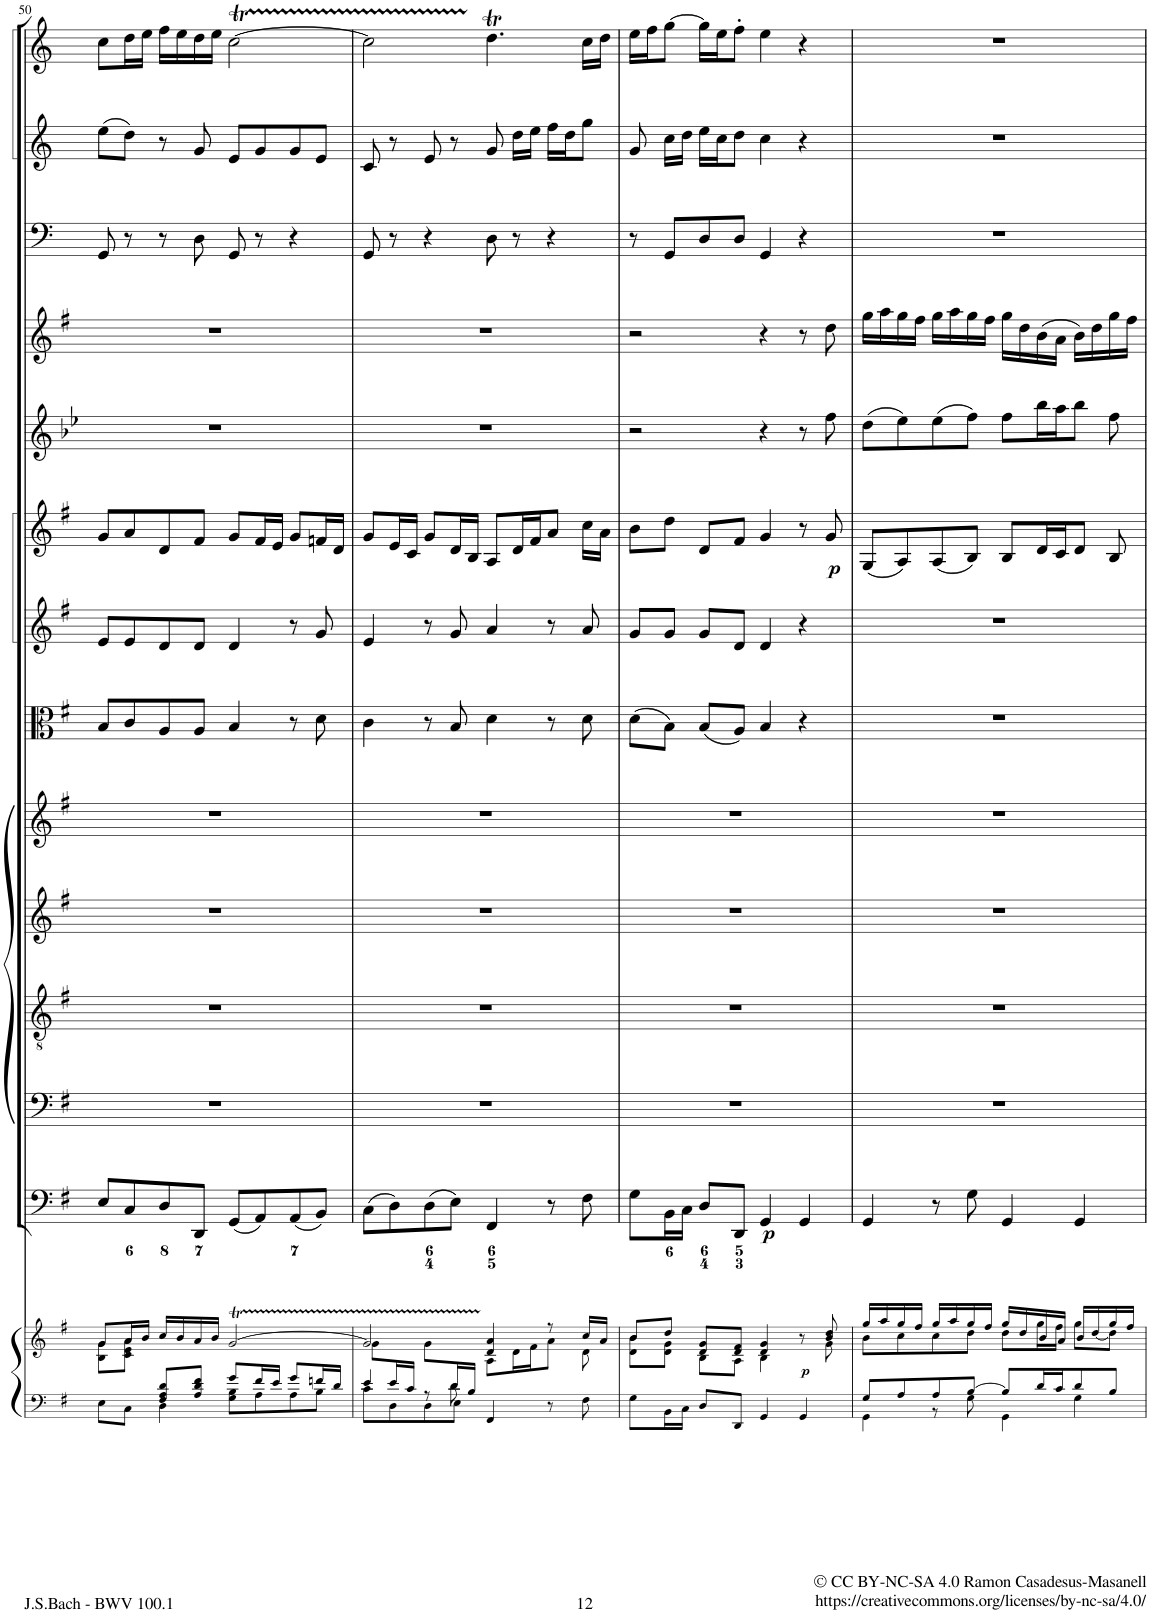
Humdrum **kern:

**kern	**kern	**kern	**kern	**kern	**kern	**kern	**kern	**kern	**kern	**kern	**kern	**kern	**kern	**kern
*part14	*part14	*part13	*part12	*part11	*part10	*part9	*part8	*part7	*part6	*part5	*part4	*part3	*part2	*part1
*staff15	*staff14	*staff13	*staff12	*staff11	*staff10	*staff9	*staff8	*staff7	*staff6	*staff5	*staff4	*staff3	*staff2	*staff1
*I"Piano reduction	*	*I"Organo e Continuo	*I"Basso	*I"Tenore	*I"Alto	*I"Soprano	*I"Viola	*I"Violino II	*I"Violino I	*I"Oboe d'amore	*I"Flauto Traverso	*I"Timpani	*I"Corno II	*I"Corno I
*I'Pno	*	*	*	*	*	*	*	*	*	*I'Ob	*I'Fl	*I'Timp	*	*
!!LO:PB:g=z
*clefF4	*clefG2	*clefF4	*clefF4	*clefGv2	*clefG2	*clefG2	*clefC3	*clefG2	*clefG2	*clefG2	*clefG2	*clefF4	*clefG2	*clefG2
*	*	*	*	*	*	*	*	*	*	*Trd2c3	*	*	*Trd3c5	*Trd3c5
*k[f#]	*k[f#]	*k[f#]	*k[f#]	*k[f#]	*k[f#]	*k[f#]	*k[f#]	*k[f#]	*k[f#]	*k[b-e-]	*k[f#]	*k[]	*k[]	*k[]
*M2/2	*M2/2	*M2/2	*M2/2	*M2/2	*M2/2	*M2/2	*M2/2	*M2/2	*M2/2	*M2/2	*M2/2	*M2/2	*M2/2	*M2/2
*met(c|)	*met(c|)	*met(c|)	*met(c|)	*met(c|)	*met(c|)	*met(c|)	*met(c|)	*met(c|)	*met(c|)	*met(c|)	*met(c|)	*met(c|)	*met(c|)	*met(c|)
=50	=50	=50	=50	=50	=50	=50	=50	=50	=50	=50	=50	=50	=50	=50
*^	*^	*	*	*	*	*	*	*	*	*	*	*	*	*
4ryy	8E\L	8g/L	8B\ 8g\L	8E/L	1r	1r	1r	1r	8B/L	8e/L	8g/L	1r	1r	8GG/	(8ee\L	8cc\L
.	8C\J	16a/L	8c\ 8e\ 8a\J	8C/	.	.	.	.	8c/	8e/	8a/	.	.	8r	8dd\J)	16dd\L
.	.	16b/JJ	.	.	.	.	.	.	.	.	.	.	.	.	.	16ee\JJ
8F#/ 8A/ 8d/L	4D\	16cc/LL	2.ryy	8D/	.	.	.	.	8A/	8d/	8d/	.	.	8r	8r	16ff\LL
.	.	16b/	.	.	.	.	.	.	.	.	.	.	.	.	.	16ee\
8A/ 8d/ 8f#/J	.	16a/	.	8DD/J	.	.	.	.	8A/J	8d/J	8f#/J	.	.	8D\	8g/	16dd\
.	.	16b/JJ	.	.	.	.	.	.	.	.	.	.	.	.	.	16ee\JJ
8g/L	8G\ 8B\L	[2gT/	.	(8GG/L	.	.	.	.	4B/	4d/	8g/L	.	.	8GG/	8e/L	[2ccT\
16f#/L	8A\	.	.	8AA/)	.	.	.	.	.	.	16f#/L	.	.	8r	8g/	.
16e/JJ	.	.	.	.	.	.	.	.	.	.	16e/JJ	.	.	.	.	.
8g/L	8A\	.	.	(8AA/	.	.	.	.	8r	8r	8g/L	.	.	4r	8g/	.
16fn/L	8B\J	.	.	8BB/J)	.	.	.	.	8d\	8g/	16fn/L	.	.	.	8e/J	.
16d/JJ	.	.	.	.	.	.	.	.	.	.	16d/JJ	.	.	.	.	.
=51	=51	=51	=51	=51	=51	=51	=51	=51	=51	=51	=51	=51	=51	=51	=51	=51
*	*^	*	*	*	*	*	*	*	*	*	*	*	*	*	*	*
8ryy	4e/	8c\L	2gTTT/]	8g\L	(8C\L	1r	1r	1r	1r	4c\	4e/	8g/L	1r	1r	8GG/	8c/	2ccTTT\]
16e/L	.	8D\	.	8ryy	8D\)	.	.	.	.	.	.	16e/L	.	.	8r	8r	.
16c/JJ	.	.	.	.	.	.	.	.	.	.	.	16c/JJ	.	.	.	.	.
8ryy	8r	8D\	.	8g\L	(8D\	.	.	.	.	8r	8r	8g/L	.	.	4r	8e/	.
16d/L	8d\	8E\J	.	8ryy	8E\J)	.	.	.	.	8B/	8g/	16d/L	.	.	.	8r	.
16B/JJ	.	.	.	.	.	.	.	.	.	.	.	16B/JJ	.	.	.	.	.
2ryy	4FF#/	4ryy	4d/ 4a/	8A\L	4FF#/	.	.	.	.	4d\	4a/	8A/L	.	.	8D\	8g/	4.ddT\
.	.	.	.	16d\L	.	.	.	.	.	.	.	16d/L	.	.	8r	16dd\LL	.
.	.	.	.	16f#\J	.	.	.	.	.	.	.	16f#/J	.	.	.	16ee\JJ	.
.	8r	8ryy	8r	8a\J	8r	.	.	.	.	8r	8r	8a/J	.	.	4r	16ff\LL	.
.	.	.	.	.	.	.	.	.	.	.	.	.	.	.	.	16dd\J	.
.	8F#\	8ryy	16cc/LL	8d\	8F#\	.	.	.	.	8d\	8a/	16cc\LL	.	.	.	8gg\J	16cc\LL
.	.	.	16a/JJ	.	.	.	.	.	.	.	.	16a\JJ	.	.	.	.	16dd\JJ
*v	*v	*v	*	*	*	*	*	*	*	*	*	*	*	*	*	*	*
=52	=52	=52	=52	=52	=52	=52	=52	=52	=52	=52	=52	=52	=52	=52	=52
8G\L	8b/L	8d\ 8b\L	8G\L	1r	1r	1r	1r	(8d\L	8g/L	8b\L	2r	2r	8r	8g/	16ee\LL
.	.	.	.	.	.	.	.	.	.	.	.	.	.	.	16ff\J
16BB\L	8dd/J	8d\ 8g\J	16BB\L	.	.	.	.	8B\J)	8g/J	8dd\J	.	.	8GG/L	16cc\LL	[8gg\J
16C\JJ	.	.	16C\JJ	.	.	.	.	.	.	.	.	.	.	16dd\JJ	.
8D/L	8d/ 8g/L	8B\L	8D/L	.	.	.	.	(8B/L	8g/L	8d/L	.	.	8D/	16ee\LL	16gg\LL]
.	.	.	.	.	.	.	.	.	.	.	.	.	.	16cc\J	16ee\J
8DD/J	8d/ 8f#/J	8A\J	8DD/J	.	.	.	.	8A/J)	8d/J	8f#/J	.	.	8D/J	8dd\J	8ff'\J
4GG/	4d/ 4g/	4B\	4GG/	.	.	.	.	4B/	4d/	4g/	4r	4r	4GG/	4cc\	4ee\
4GG/	8r	8ryy	4GG/	.	.	.	.	4r	4r	8r	8r	8r	4r	4r	4r
.	8b/ 8dd/	8g\	.	.	.	.	.	.	.	8g/	8ff\	8dd\	.	.	.
=53	=53	=53	=53	=53	=53	=53	=53	=53	=53	=53	=53	=53	=53	=53	=53
*^	*	*	*	*	*	*	*	*	*	*	*	*	*	*	*
8G/L	4GG\	16gg/LL	8b\L	4GG/	1r	1r	1r	1r	1r	1r	(8G/L	(8dd\L	16gg\LL	1r	1r	1r
.	.	16aa/	.	.	.	.	.	.	.	.	.	.	16aa\	.	.	.
8A/	.	16gg/	8cc\	.	.	.	.	.	.	.	8A/)	8ee-\)	16gg\	.	.	.
.	.	16ff#/JJ	.	.	.	.	.	.	.	.	.	.	16ff#\JJ	.	.	.
8A/	8r	16gg/LL	8cc\	8r	.	.	.	.	.	.	(8A/	(8ee-\	16gg\LL	.	.	.
.	.	16aa/	.	.	.	.	.	.	.	.	.	.	16aa\	.	.	.
[8B/J	8G\	16gg/	8dd\J	8G\	.	.	.	.	.	.	8B/J)	8ff\J)	16gg\	.	.	.
.	.	16ff#/JJ	.	.	.	.	.	.	.	.	.	.	16ff#\JJ	.	.	.
8B/L]	4GG\	16gg/LL	8dd\L	4GG/	.	.	.	.	.	.	8B/L	8ff\L	16gg\LL	.	.	.
.	.	16dd/	.	.	.	.	.	.	.	.	.	.	16dd\	.	.	.
16d/L	.	16b/	16gg\L	.	.	.	.	.	.	.	16d/L	16bb-\L	(16b\	.	.	.
16c/J	.	16a/JJ	16ff#\JJ	.	.	.	.	.	.	.	16c/J	16aa\J	16a\JJ	.	.	.
8d/	4G\	16b/LL	8gg\L	4GG/	.	.	.	.	.	.	8d/J	8bb-\J	16b\LL)	.	.	.
.	.	[<16dd/	.	.	.	.	.	.	.	.	.	.	16dd\	.	.	.
8B/J	.	16gg/	8dd\J]	.	.	.	.	.	.	.	8B/	8ff\	16gg\	.	.	.
.	.	16ff#/JJ	.	.	.	.	.	.	.	.	.	.	16ff#\JJ	.	.	.
*v	*v	*	*	*	*	*	*	*	*	*	*	*	*	*	*	*
*	*v	*v	*	*	*	*	*	*	*	*	*	*	*	*	*
=	=	=	=	=	=	=	=	=	=	=	=	=	=	=
*-	*-	*-	*-	*-	*-	*-	*-	*-	*-	*-	*-	*-	*-	*-
